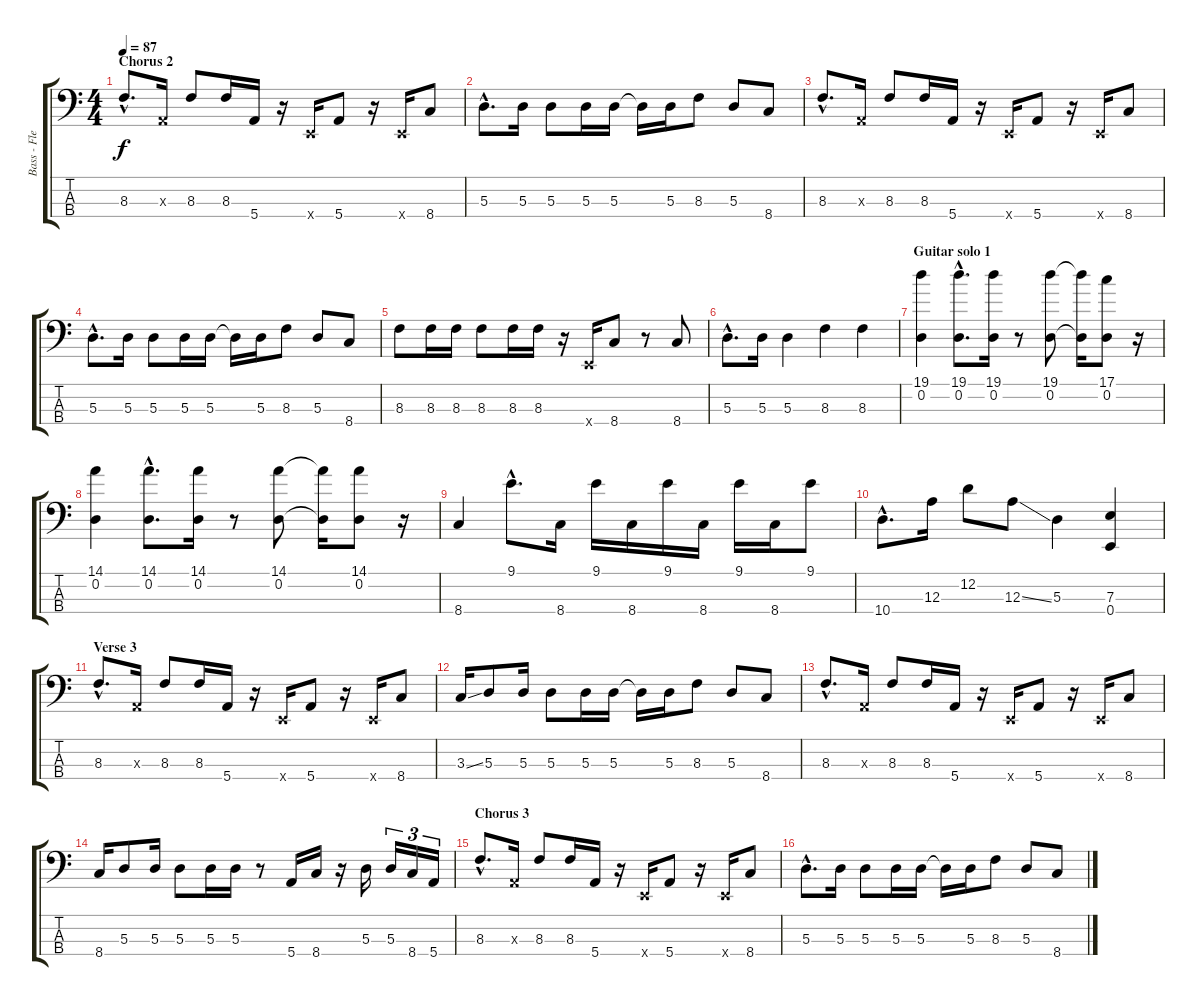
\track ("Bass - Flea" "Bass - Fle") {instrument electricbassfinger}
\staff {score tabs}
\tuning (G2 D2 A1 E1) {hide}
\ts (4 4)
\section ("" "Chorus 2")
\tempo 87
\clef f4
\ks c
8.3{hac}.8{d dy f} 0.3{x}.16 8.3.8 8.3.16 5.4.16 r.16 0.4{x}.16 5.4.8 r.16 0.4{x}.16 8.4.8 |
5.3{hac}.8{d} 5.3.16 5.3.8 5.3.16 5.3.16 5.3{t}.16 5.3.16 8.3.8 5.3.8 8.4.8 |
8.3{hac}.8{d} 0.3{x}.16 8.3.8 8.3.16 5.4.16 r.16 0.4{x}.16 5.4.8 r.16 0.4{x}.16 8.4.8 |
5.3{hac}.8{d} 5.3.16 5.3.8 5.3.16 5.3.16 5.3{t}.16 5.3.16 8.3.8 5.3.8 8.4.8 |
8.3.8 8.3.16 8.3.16 8.3.8 8.3.16 8.3.16 r.16 0.4{x}.16 8.4.8 r.8 8.4.8 |
5.3{hac}.8{d} 5.3.16 5.3.4 8.3.4 8.3.4 |
\section ("" "Guitar solo 1")
(19.1 0.2).4 (19.1{hac} 0.2{hac}).8{d} (19.1 0.2).16 r.8 (19.1 0.2).8 (19.1{t} 0.2{t}).16 (17.1 0.2).8 r.16 |
(14.1 0.2).4 (14.1{hac} 0.2{hac}).8{d} (14.1 0.2).16 r.8 (14.1 0.2).8 (14.1{t} 0.2{t}).16 (14.1 0.2).8 r.16 |
8.4.4 9.1{hac}.8{d} 8.4.16 9.1.16 8.4.16 9.1.16 8.4.16 9.1.16 8.4.16 9.1.8 |
10.4{hac}.8{d} 12.3.16 12.2.8 12.3{ss}.8 5.3.4 (7.3 0.4).4 |
\section ("" "Verse 3")
8.3{hac}.8{d} 0.3{x}.16 8.3.8 8.3.16 5.4.16 r.16 0.4{x}.16 5.4.8 r.16 0.4{x}.16 8.4.8 |
3.3{ss}.16 5.3.8 5.3.16 5.3.8 5.3.16 5.3.16 5.3{t}.16 5.3.16 8.3.8 5.3.8 8.4.8 |
8.3{hac}.8{d} 0.3{x}.16 8.3.8 8.3.16 5.4.16 r.16 0.4{x}.16 5.4.8 r.16 0.4{x}.16 8.4.8 |
8.4.16 5.3.8 5.3.16 5.3.8 5.3.16 5.3.16 r.8 5.4.16 8.4.16 r.16 5.3.16 5.3.16{tu (3 2)} 8.4.16{tu (3 2)} 5.4.16{tu (3 2)} |
\section ("" "Chorus 3")
8.3{hac}.8{d} 0.3{x}.16 8.3.8 8.3.16 5.4.16 r.16 0.4{x}.16 5.4.8 r.16 0.4{x}.16 8.4.8 |
5.3{hac}.8{d} 5.3.16 5.3.8 5.3.16 5.3.16 5.3{t}.16 5.3.16 8.3.8 5.3.8 8.4.8
